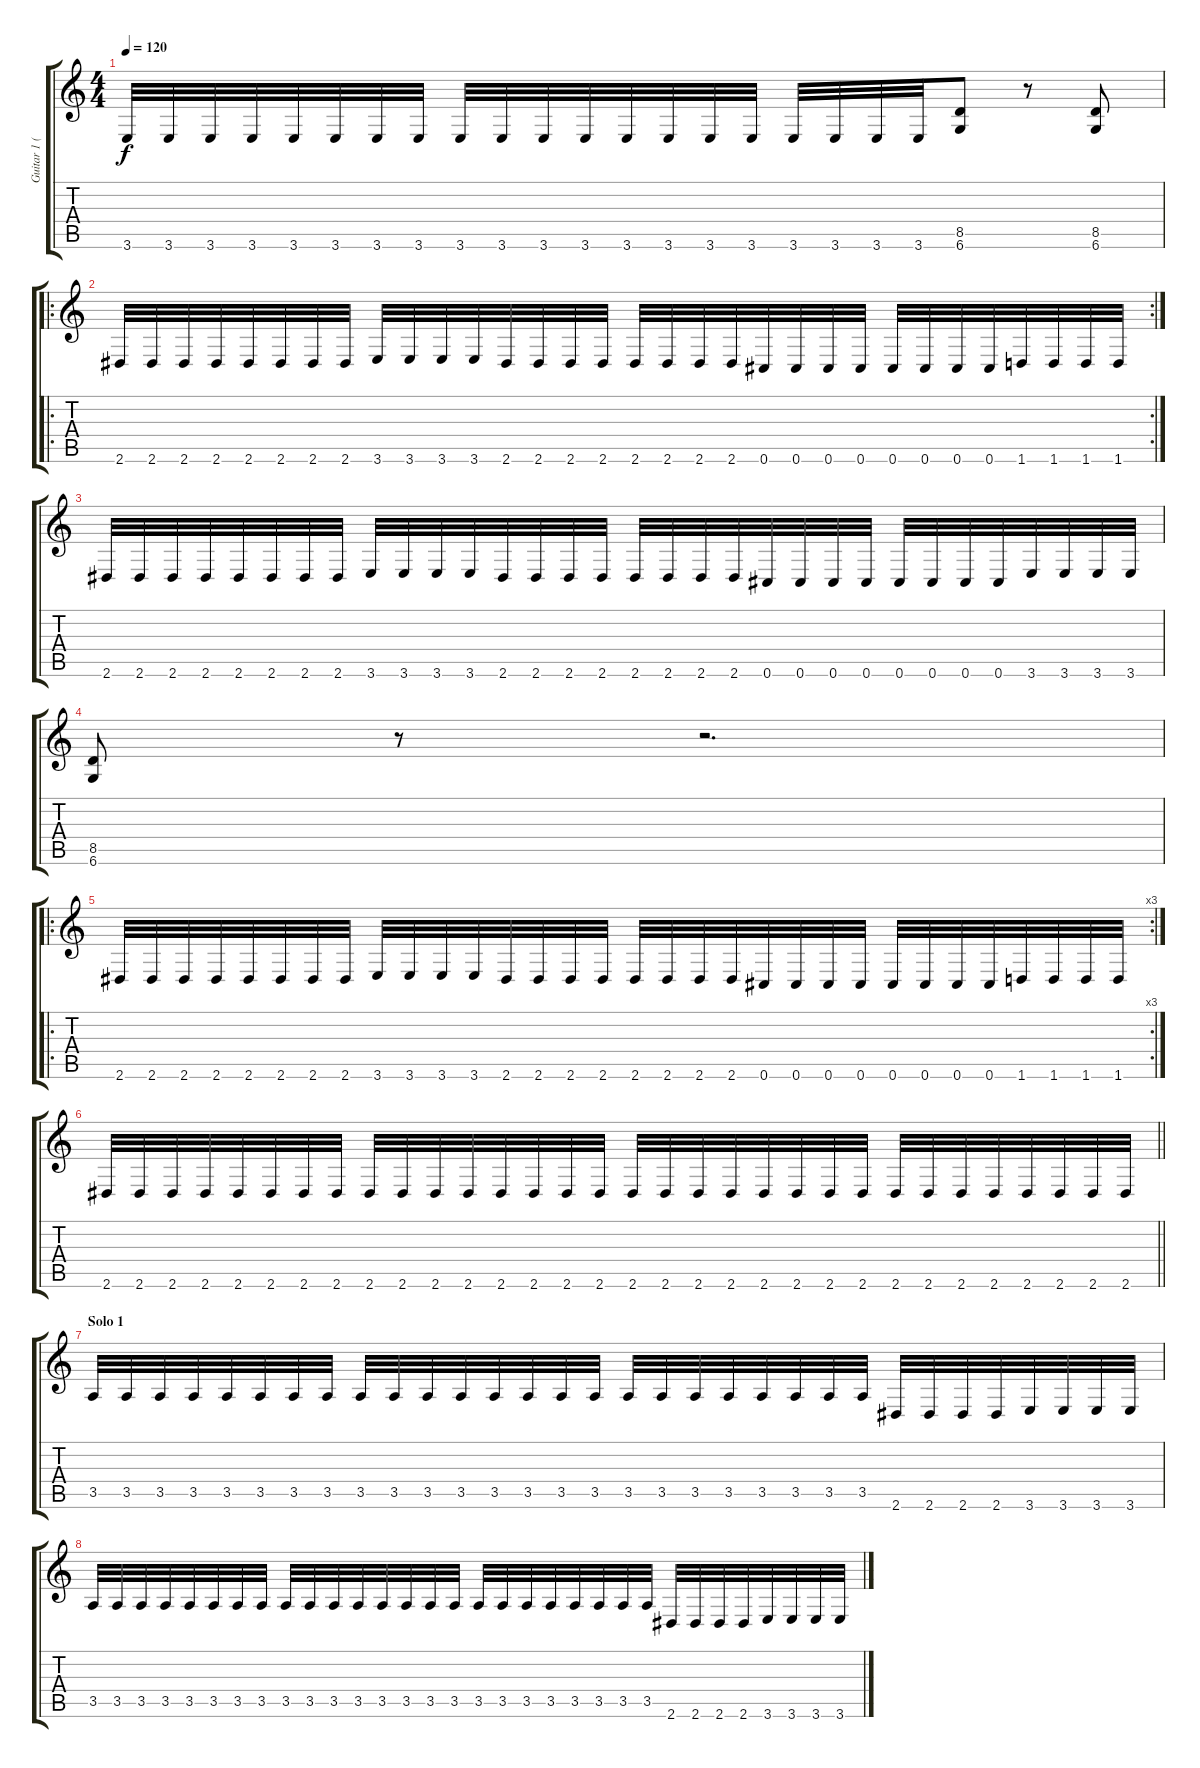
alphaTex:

\track ("Guitar 1 (Peter)" "Guitar 1 (") {instrument distortionguitar}
\staff {score tabs}
\tuning (Db4 Ab3 E3 B2 Gb2 Db2) {hide}
\ts (4 4)
\tempo 120
\clef g2
\ks c
3.6.32{dy f} 3.6.32 3.6.32 3.6.32 3.6.32 3.6.32 3.6.32 3.6.32 3.6.32 3.6.32 3.6.32 3.6.32 3.6.32 3.6.32 3.6.32 3.6.32 3.6.32 3.6.32 3.6.32 3.6.32 (8.5 6.6).8 r.8 (8.5 6.6).8 |
\ro
\rc 2
2.6.32 2.6.32 2.6.32 2.6.32 2.6.32 2.6.32 2.6.32 2.6.32 3.6.32 3.6.32 3.6.32 3.6.32 2.6.32 2.6.32 2.6.32 2.6.32 2.6.32 2.6.32 2.6.32 2.6.32 0.6.32 0.6.32 0.6.32 0.6.32 0.6.32 0.6.32 0.6.32 0.6.32 1.6.32 1.6.32 1.6.32 1.6.32 |
2.6.32 2.6.32 2.6.32 2.6.32 2.6.32 2.6.32 2.6.32 2.6.32 3.6.32 3.6.32 3.6.32 3.6.32 2.6.32 2.6.32 2.6.32 2.6.32 2.6.32 2.6.32 2.6.32 2.6.32 0.6.32 0.6.32 0.6.32 0.6.32 0.6.32 0.6.32 0.6.32 0.6.32 3.6.32 3.6.32 3.6.32 3.6.32 |
(8.5 6.6).8 r.8 r.2{d} |
\ro
\rc 3
2.6.32 2.6.32 2.6.32 2.6.32 2.6.32 2.6.32 2.6.32 2.6.32 3.6.32 3.6.32 3.6.32 3.6.32 2.6.32 2.6.32 2.6.32 2.6.32 2.6.32 2.6.32 2.6.32 2.6.32 0.6.32 0.6.32 0.6.32 0.6.32 0.6.32 0.6.32 0.6.32 0.6.32 1.6.32 1.6.32 1.6.32 1.6.32 |
\barLineRight lightlight
2.6.32 2.6.32 2.6.32 2.6.32 2.6.32 2.6.32 2.6.32 2.6.32 2.6.32 2.6.32 2.6.32 2.6.32 2.6.32 2.6.32 2.6.32 2.6.32 2.6.32 2.6.32 2.6.32 2.6.32 2.6.32 2.6.32 2.6.32 2.6.32 2.6.32 2.6.32 2.6.32 2.6.32 2.6.32 2.6.32 2.6.32 2.6.32 |
\section ("" "Solo 1")
3.5.32 3.5.32 3.5.32 3.5.32 3.5.32 3.5.32 3.5.32 3.5.32 3.5.32 3.5.32 3.5.32 3.5.32 3.5.32 3.5.32 3.5.32 3.5.32 3.5.32 3.5.32 3.5.32 3.5.32 3.5.32 3.5.32 3.5.32 3.5.32 2.6.32 2.6.32 2.6.32 2.6.32 3.6.32 3.6.32 3.6.32 3.6.32 |
3.5.32 3.5.32 3.5.32 3.5.32 3.5.32 3.5.32 3.5.32 3.5.32 3.5.32 3.5.32 3.5.32 3.5.32 3.5.32 3.5.32 3.5.32 3.5.32 3.5.32 3.5.32 3.5.32 3.5.32 3.5.32 3.5.32 3.5.32 3.5.32 2.6.32 2.6.32 2.6.32 2.6.32 3.6.32 3.6.32 3.6.32 3.6.32
